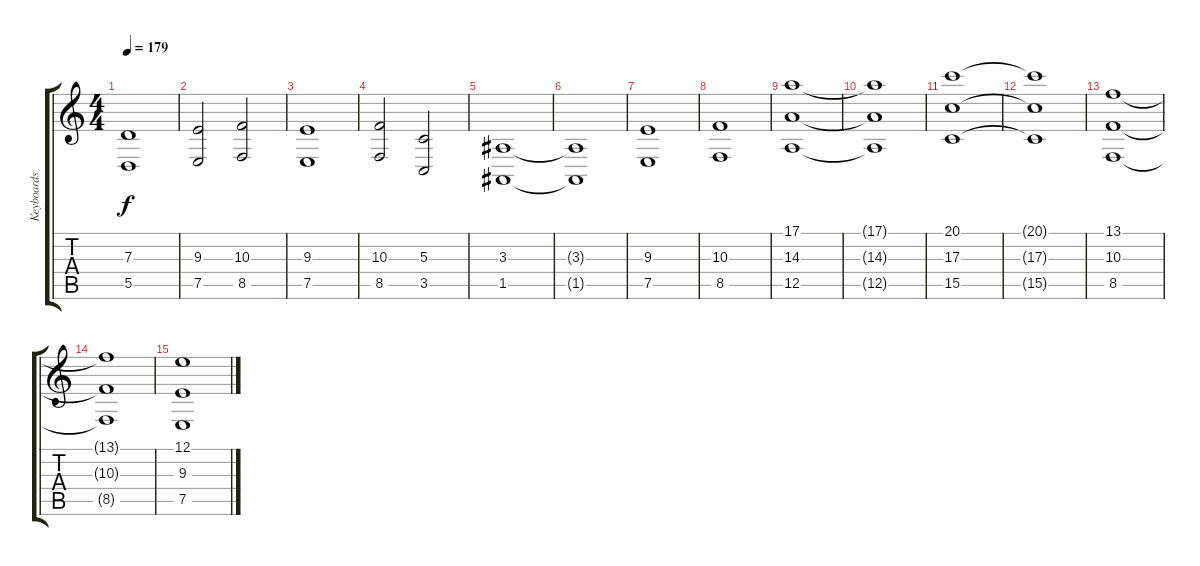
\track ("Keyboards" "Keyboards") {instrument synthstrings2}
\staff {score tabs}
\tuning (E4 B3 G3 D3 A2 D2) {hide}
\ts (4 4)
\tempo 179
\clef g2
\ks c
(7.3 5.5).1{dy f} |
(9.3 7.5).2 (10.3 8.5).2 |
(9.3 7.5).1 |
(10.3 8.5).2 (5.3 3.5).2 |
(3.3 1.5).1 |
(3.3{t} 1.5{t}).1 |
(9.3 7.5).1 |
(10.3 8.5).1 |
(17.1 14.3 12.5).1 |
(17.1{t} 14.3{t} 12.5{t}).1 |
(20.1 17.3 15.5).1 |
(20.1{t} 17.3{t} 15.5{t}).1 |
(13.1 10.3 8.5).1 |
(13.1{t} 10.3{t} 8.5{t}).1 |
(12.1 9.3 7.5).1
